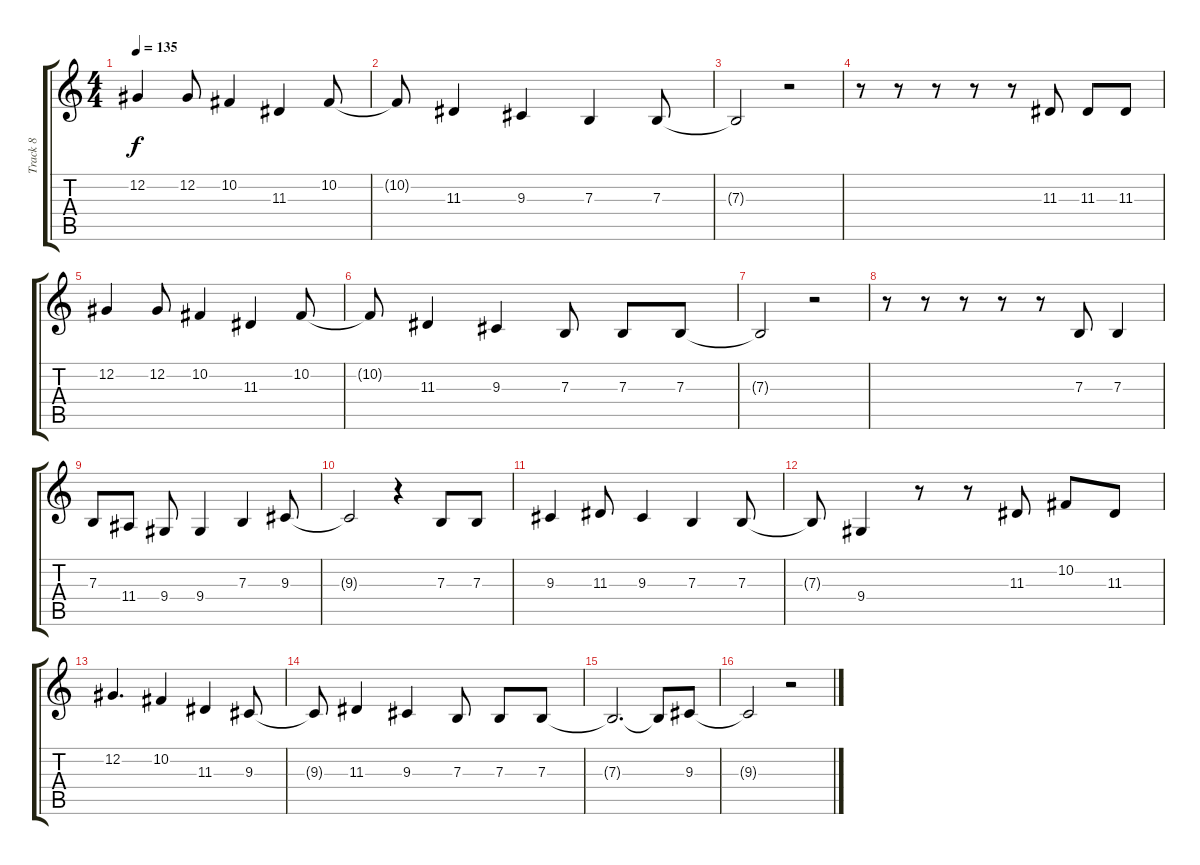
\track ("Track 8" "Track 8") {instrument clarinet}
\staff {score tabs}
\tuning (Db4 Ab3 E3 B2 Gb2 B1) {hide}
\ts (4 4)
\tempo 135
\clef g2
\ks c
12.2.4{dy f} 12.2.8 10.2.4 11.3.4 10.2.8 |
10.2{t}.8 11.3.4 9.3.4 7.3.4 7.3.8 |
7.3{t}.2 r.2 |
r.8 r.8 r.8 r.8 r.8 11.3.8 11.3.8 11.3.8 |
12.2.4 12.2.8 10.2.4 11.3.4 10.2.8 |
10.2{t}.8 11.3.4 9.3.4 7.3.8 7.3.8 7.3.8 |
7.3{t}.2 r.2 |
r.8 r.8 r.8 r.8 r.8 7.3.8 7.3.4 |
7.3.8 11.4.8 9.4.8 9.4.4 7.3.4 9.3.8 |
9.3{t}.2 r.4 7.3.8 7.3.8 |
9.3.4 11.3.8 9.3.4 7.3.4 7.3.8 |
7.3{t}.8 9.4.4 r.8 r.8 11.3.8 10.2.8 11.3.8 |
12.2.4{d} 10.2.4 11.3.4 9.3.8 |
9.3{t}.8 11.3.4 9.3.4 7.3.8 7.3.8 7.3.8 |
7.3{t}.2{d} 7.3{t}.8 9.3.8 |
9.3{t}.2 r.2
